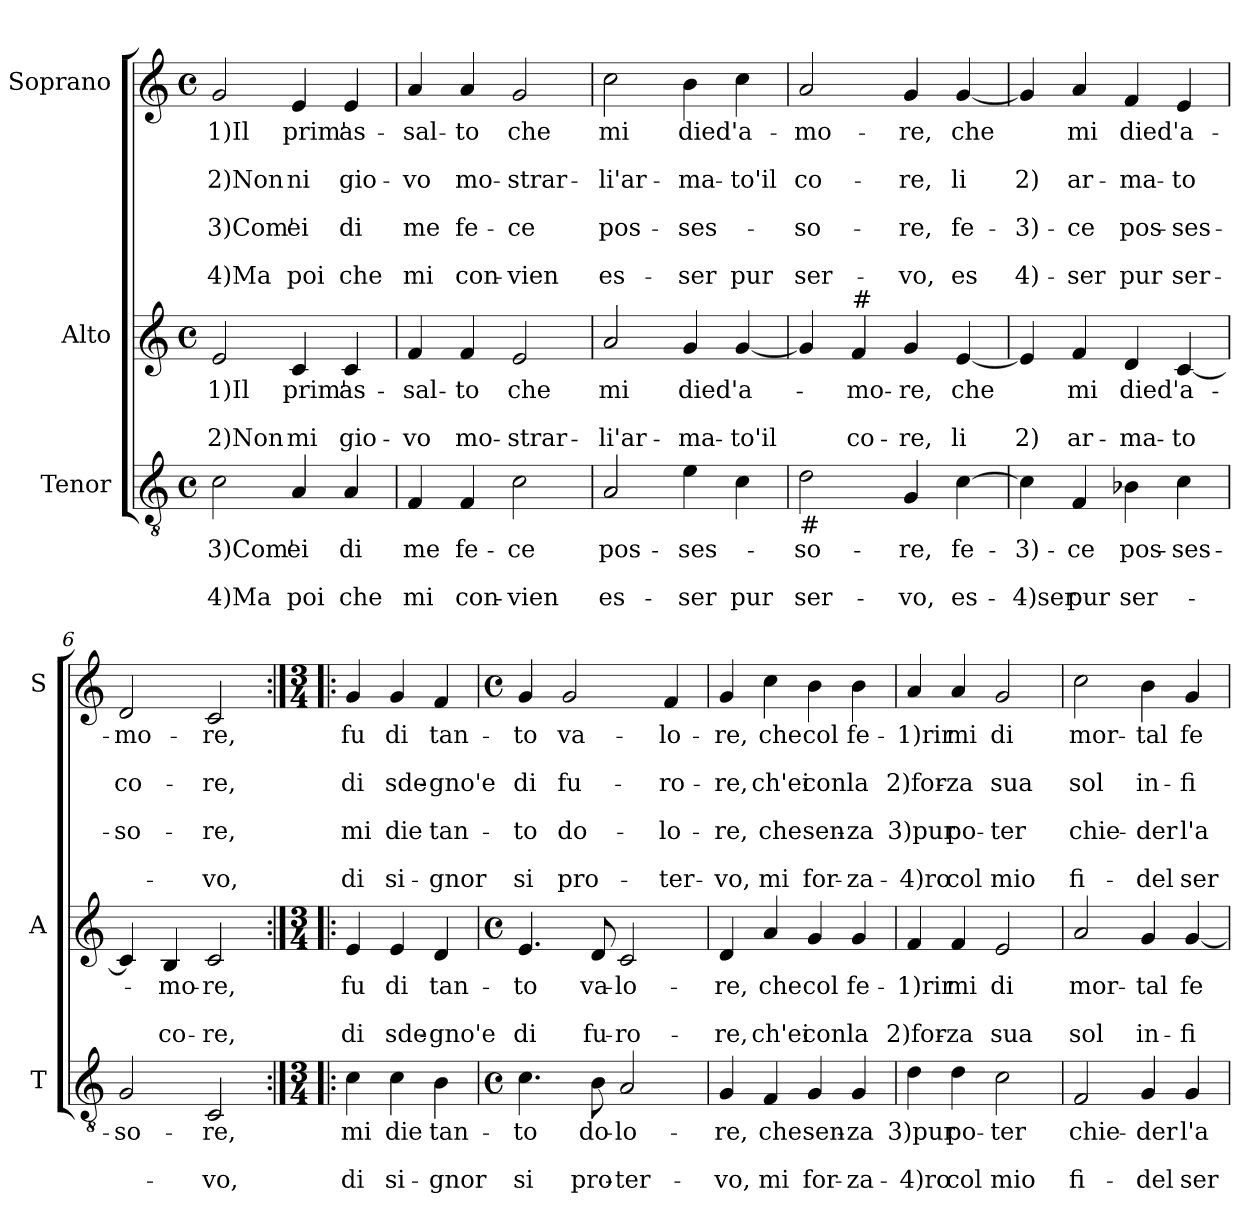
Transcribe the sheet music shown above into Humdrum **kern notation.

**kern	**text	**text	**text	**kern	**text	**text	**text	**kern	**text	**text	**text	**text	**text	**text	**text
*part3	*part3	*part3	*part3	*part2	*part2	*part2	*part2	*part1	*part1	*part1	*part1	*part1	*part1	*part1	*part1
*staff3	*staff3	*staff3	*staff3	*staff2	*staff2	*staff2	*staff2	*staff1	*staff1	*staff1	*staff1	*staff1	*staff1	*staff1	*staff1
*I"Tenor	*	*	*	*I"Alto	*	*	*	*I"Soprano	*	*	*	*	*	*	*
*I'T	*	*	*	*I'A	*	*	*	*I'S	*	*	*	*	*	*	*
*clefGv2	*	*	*	*clefG2	*	*	*	*clefG2	*	*	*	*	*	*	*
*k[]	*	*	*	*k[]	*	*	*	*k[]	*	*	*	*	*	*	*
*C:	*	*	*	*C:	*	*	*	*C:	*	*	*	*	*	*	*
*M4/4	*	*	*	*M4/4	*	*	*	*M4/4	*	*	*	*	*	*	*
*met(c)	*	*	*	*met(c)	*	*	*	*met(c)	*	*	*	*	*	*	*
=1	=1	=1	=1	=1	=1	=1	=1	=1	=1	=1	=1	=1	=1	=1	=1
!	!LO:LY:b	!	!LO:LY:b	!	!LO:LY:b	!	!LO:LY:b	!	!LO:LY:b	!	!LO:LY:b	!	!LO:LY:b	!	!LO:LY:b
2c\	3)Com'	.	4)Ma	2e/	1)Il	.	2)Non	2g/	1)Il	.	2)Non	.	3)Com'	.	4)Ma
!	!LO:LY:b	!	!LO:LY:b	!	!LO:LY:b	!	!LO:LY:b	!	!LO:LY:b	!	!LO:LY:b	!	!LO:LY:b	!	!LO:LY:b
4A/	ei	.	poi	4c/	prim'	.	mi	4e/	prim'	.	ni	.	ei	.	poi
!	!LO:LY:b	!	!LO:LY:b	!	!LO:LY:b	!	!LO:LY:b	!	!LO:LY:b	!	!LO:LY:b	!	!LO:LY:b	!	!LO:LY:b
4A/	di	.	che	4c/	as-	.	gio-	4e/	as-	.	gio-	.	di	.	che
=2	=2	=2	=2	=2	=2	=2	=2	=2	=2	=2	=2	=2	=2	=2	=2
!	!LO:LY:b	!	!LO:LY:b	!	!LO:LY:b	!	!LO:LY:b	!	!LO:LY:b	!	!LO:LY:b	!	!LO:LY:b	!	!LO:LY:b
4F/	me	.	mi	4f/	-sal-	.	-vo	4a/	-sal-	.	-vo	.	me	.	mi
!	!LO:LY:b	!	!LO:LY:b	!	!LO:LY:b	!	!LO:LY:b	!	!LO:LY:b	!	!LO:LY:b	!	!LO:LY:b	!	!LO:LY:b
4F/	fe-	.	con-	4f/	-to	.	mo-	4a/	-to	.	mo-	.	fe-	.	con-
!	!LO:LY:b	!	!LO:LY:b	!	!LO:LY:b	!	!LO:LY:b	!	!LO:LY:b	!	!LO:LY:b	!	!LO:LY:b	!	!LO:LY:b
2c\	-ce	.	-vien	2e/	che	.	-strar-	2g/	che	.	-strar-	.	-ce	.	-vien
=3	=3	=3	=3	=3	=3	=3	=3	=3	=3	=3	=3	=3	=3	=3	=3
!	!LO:LY:b	!	!LO:LY:b	!	!LO:LY:b	!	!LO:LY:b	!	!LO:LY:b	!	!LO:LY:b	!	!LO:LY:b	!	!LO:LY:b
2A/	pos-	.	es-	2a/	mi	.	-li'ar-	2cc\	mi	.	-li'ar-	.	pos-	.	es-
!	!LO:LY:b	!	!LO:LY:b	!	!LO:LY:b	!	!LO:LY:b	!	!LO:LY:b	!	!LO:LY:b	!	!LO:LY:b	!	!LO:LY:b
4e\	-ses-	.	-ser	4g/	died'	.	-ma-	4b\	died'	.	-ma-	.	-ses-	.	-ser
!	!	!	!LO:LY:b	!	!LO:LY:b	!	!LO:LY:b	!	!LO:LY:b	!	!LO:LY:b	!	!	!	!LO:LY:b
4c\	.	.	pur	[4g/	a-	.	-to'il	4cc\	a-	.	-to'il	.	.	.	pur
=4	=4	=4	=4	=4	=4	=4	=4	=4	=4	=4	=4	=4	=4	=4	=4
!LO:TX:b:t=#	!	!	!	!	!	!	!	!	!	!	!	!	!	!	!
!	!LO:LY:b	!	!LO:LY:b	!	!	!	!	!	!LO:LY:b	!	!LO:LY:b	!	!LO:LY:b	!	!LO:LY:b
2d\	-so-	.	ser-	4g/]	.	.	.	2a/	-mo-	.	co-	.	-so-	.	ser-
!	!	!	!	!LO:TX:a:t=#	!	!	!	!	!	!	!	!	!	!	!
!	!	!	!	!	!LO:LY:b	!	!LO:LY:b	!	!	!	!	!	!	!	!
.	.	.	.	4f/	-mo-	.	co-	.	.	.	.	.	.	.	.
!	!LO:LY:b	!	!LO:LY:b	!	!LO:LY:b	!	!LO:LY:b	!	!LO:LY:b	!	!LO:LY:b	!	!LO:LY:b	!	!LO:LY:b
4G/	-re,	.	-vo,	4g/	-re,	.	-re,	4g/	-re,	.	-re,	.	-re,	.	-vo,
!	!LO:LY:b	!	!LO:LY:b	!	!LO:LY:b	!	!LO:LY:b	!	!LO:LY:b	!	!LO:LY:b	!	!LO:LY:b	!	!LO:LY:b
[4c\	fe-	.	es-	[4e/	che	.	li	[4g/	che	.	li	.	fe-	.	es
!!LO:LB:g=z
=5	=5	=5	=5	=5	=5	=5	=5	=5	=5	=5	=5	=5	=5	=5	=5
!	!LO:LY:b	!	!LO:LY:b	!	!	!	!LO:LY:b	!	!	!	!LO:LY:b	!	!LO:LY:b	!	!LO:LY:b
4c\]	-3)-	.	-4)ser	4e/]	.	.	2)	4g/]	.	.	2)	.	-3)-	.	4)-
!	!LO:LY:b	!	!LO:LY:b	!	!LO:LY:b	!	!LO:LY:b	!	!LO:LY:b	!	!LO:LY:b	!	!LO:LY:b	!	!LO:LY:b
4F/	-ce	.	pur	4f/	mi	.	ar-	4a/	mi	.	ar-	.	-ce	.	-ser
!	!LO:LY:b	!	!LO:LY:b	!	!LO:LY:b	!	!LO:LY:b	!	!LO:LY:b	!	!LO:LY:b	!	!LO:LY:b	!	!LO:LY:b
4B-X\	pos-	.	ser-	4d/	died'	.	-ma-	4f/	died'	.	-ma-	.	pos-	.	pur
!	!LO:LY:b	!	!	!	!LO:LY:b	!	!LO:LY:b	!	!LO:LY:b	!	!LO:LY:b	!	!LO:LY:b	!	!LO:LY:b
4c\	-ses-	.	.	[4c/	a-	.	-to	4e/	a-	.	-to	.	-ses-	.	ser-
=6	=6	=6	=6	=6	=6	=6	=6	=6	=6	=6	=6	=6	=6	=6	=6
!	!LO:LY:b	!	!	!	!	!	!	!	!LO:LY:b	!	!LO:LY:b	!	!LO:LY:b	!	!
2G/	-so-	.	.	4c/]	.	.	.	2d/	-mo-	.	co-	.	-so-	.	.
!	!	!	!	!	!LO:LY:b	!	!LO:LY:b	!	!	!	!	!	!	!	!
.	.	.	.	4B/	-mo-	.	co-	.	.	.	.	.	.	.	.
!	!LO:LY:b	!	!LO:LY:b	!	!LO:LY:b	!	!LO:LY:b	!	!LO:LY:b	!	!LO:LY:b	!	!LO:LY:b	!	!LO:LY:b
2C/	-re,	.	-vo,	2c/	-re,	.	-re,	2c/	-re,	.	-re,	.	-re,	.	-vo,
=7:|!|:	=7:|!|:	=7:|!|:	=7:|!|:	=7:|!|:	=7:|!|:	=7:|!|:	=7:|!|:	=7:|!|:	=7:|!|:	=7:|!|:	=7:|!|:	=7:|!|:	=7:|!|:	=7:|!|:	=7:|!|:
*M3/4	*	*	*	*M3/4	*	*	*	*M3/4	*	*	*	*	*	*	*
!	!LO:LY:b	!	!LO:LY:b	!	!LO:LY:b	!	!LO:LY:b	!	!LO:LY:b	!	!LO:LY:b	!	!LO:LY:b	!	!LO:LY:b
4c\	mi	.	di	4e/	fu	.	di	4g/	fu	.	di	.	mi	.	di
!	!LO:LY:b	!	!LO:LY:b	!	!LO:LY:b	!	!LO:LY:b	!	!LO:LY:b	!	!LO:LY:b	!	!LO:LY:b	!	!LO:LY:b
4c\	die	.	si-	4e/	di	.	sde-	4g/	di	.	sde-	.	die	.	si-
!	!LO:LY:b	!	!LO:LY:b	!	!LO:LY:b	!	!LO:LY:b	!	!LO:LY:b	!	!LO:LY:b	!	!LO:LY:b	!	!LO:LY:b
4B\	tan-	.	-gnor	4d/	tan-	.	-gno'e	4f/	tan-	.	-gno'e	.	tan-	.	-gnor
=8	=8	=8	=8	=8	=8	=8	=8	=8	=8	=8	=8	=8	=8	=8	=8
*M4/4	*	*	*	*M4/4	*	*	*	*M4/4	*	*	*	*	*	*	*
*met(c)	*	*	*	*met(c)	*	*	*	*met(c)	*	*	*	*	*	*	*
!	!LO:LY:b	!	!LO:LY:b	!	!LO:LY:b	!	!LO:LY:b	!	!LO:LY:b	!	!LO:LY:b	!	!LO:LY:b	!	!LO:LY:b
4.c\	-to	.	si	4.e/	-to	.	di	4g/	-to	.	di	.	-to	.	si
!	!	!	!	!	!	!	!	!	!LO:LY:b	!	!LO:LY:b	!	!LO:LY:b	!	!LO:LY:b
.	.	.	.	.	.	.	.	2g/	va-	.	fu-	.	do-	.	pro-
!	!LO:LY:b	!	!LO:LY:b	!	!LO:LY:b	!	!LO:LY:b	!	!	!	!	!	!	!	!
8B\	do-	.	pro-	8d/	va-	.	fu-	.	.	.	.	.	.	.	.
!	!LO:LY:b	!	!LO:LY:b	!	!LO:LY:b	!	!LO:LY:b	!	!	!	!	!	!	!	!
2A/	-lo-	.	-ter-	2c/	-lo-	.	-ro-	.	.	.	.	.	.	.	.
!	!	!	!	!	!	!	!	!	!LO:LY:b	!	!LO:LY:b	!	!LO:LY:b	!	!LO:LY:b
.	.	.	.	.	.	.	.	4f/	-lo-	.	-ro-	.	-lo-	.	-ter-
=9	=9	=9	=9	=9	=9	=9	=9	=9	=9	=9	=9	=9	=9	=9	=9
!	!LO:LY:b	!	!LO:LY:b	!	!LO:LY:b	!	!LO:LY:b	!	!LO:LY:b	!	!LO:LY:b	!	!LO:LY:b	!	!LO:LY:b
4G/	-re,	.	-vo,	4d/	-re,	.	-re,	4g/	-re,	.	-re,	.	-re,	.	-vo,
!	!LO:LY:b	!	!LO:LY:b	!	!LO:LY:b	!	!LO:LY:b	!	!LO:LY:b	!	!LO:LY:b	!	!LO:LY:b	!	!LO:LY:b
4F/	che	.	mi	4a/	che	.	ch'ei	4cc\	che	.	ch'ei	.	che	.	mi
!	!LO:LY:b	!	!LO:LY:b	!	!LO:LY:b	!	!LO:LY:b	!	!LO:LY:b	!	!LO:LY:b	!	!LO:LY:b	!	!LO:LY:b
4G/	sen-	.	for-	4g/	col	.	con	4b\	col	.	con	.	sen-	.	for-
!	!LO:LY:b	!	!LO:LY:b	!	!LO:LY:b	!	!LO:LY:b	!	!LO:LY:b	!	!LO:LY:b	!	!LO:LY:b	!	!LO:LY:b
4G/	-za	.	-za-	4g/	fe-	.	la	4b\	fe-	.	la	.	-za	.	-za-
!!LO:PB:g=z
=10	=10	=10	=10	=10	=10	=10	=10	=10	=10	=10	=10	=10	=10	=10	=10
!	!LO:LY:b	!	!LO:LY:b	!	!LO:LY:b	!	!LO:LY:b	!	!LO:LY:b	!	!LO:LY:b	!	!LO:LY:b	!	!LO:LY:b
4d\	3)pur	.	-4)ro	4f/	-1)rir	.	2)for-	4a/	-1)rir	.	2)for-	.	3)pur	.	-4)ro
!	!LO:LY:b	!	!LO:LY:b	!	!LO:LY:b	!	!LO:LY:b	!	!LO:LY:b	!	!LO:LY:b	!	!LO:LY:b	!	!LO:LY:b
4d\	po-	.	col	4f/	mi	.	-za	4a/	mi	.	-za	.	po-	.	col
!	!LO:LY:b	!	!LO:LY:b	!	!LO:LY:b	!	!LO:LY:b	!	!LO:LY:b	!	!LO:LY:b	!	!LO:LY:b	!	!LO:LY:b
2c\	-ter	.	mio	2e/	di	.	sua	2g/	di	.	sua	.	-ter	.	mio
=11	=11	=11	=11	=11	=11	=11	=11	=11	=11	=11	=11	=11	=11	=11	=11
!	!LO:LY:b	!	!LO:LY:b	!	!LO:LY:b	!	!LO:LY:b	!	!LO:LY:b	!	!LO:LY:b	!	!LO:LY:b	!	!LO:LY:b
2F/	chie-	.	fi-	2a/	mor-	.	sol	2cc\	mor-	.	sol	.	chie-	.	fi-
!	!LO:LY:b	!	!LO:LY:b	!	!LO:LY:b	!	!LO:LY:b	!	!LO:LY:b	!	!LO:LY:b	!	!LO:LY:b	!	!LO:LY:b
4G/	-der	.	-del	4g/	-tal	.	in-	4b\	-tal	.	in-	.	-der	.	-del
!	!LO:LY:b	!	!LO:LY:b	!	!LO:LY:b	!	!LO:LY:b	!	!LO:LY:b	!	!LO:LY:b	!	!LO:LY:b	!	!LO:LY:b
4G/	l'a-	.	ser-	[4g/	fe-	.	-fi-	4g/	fe-	.	-fi-	.	l'a-	.	ser-
=	=	=	=	=	=	=	=	=	=	=	=	=	=	=	=
*-	*-	*-	*-	*-	*-	*-	*-	*-	*-	*-	*-	*-	*-	*-	*-
